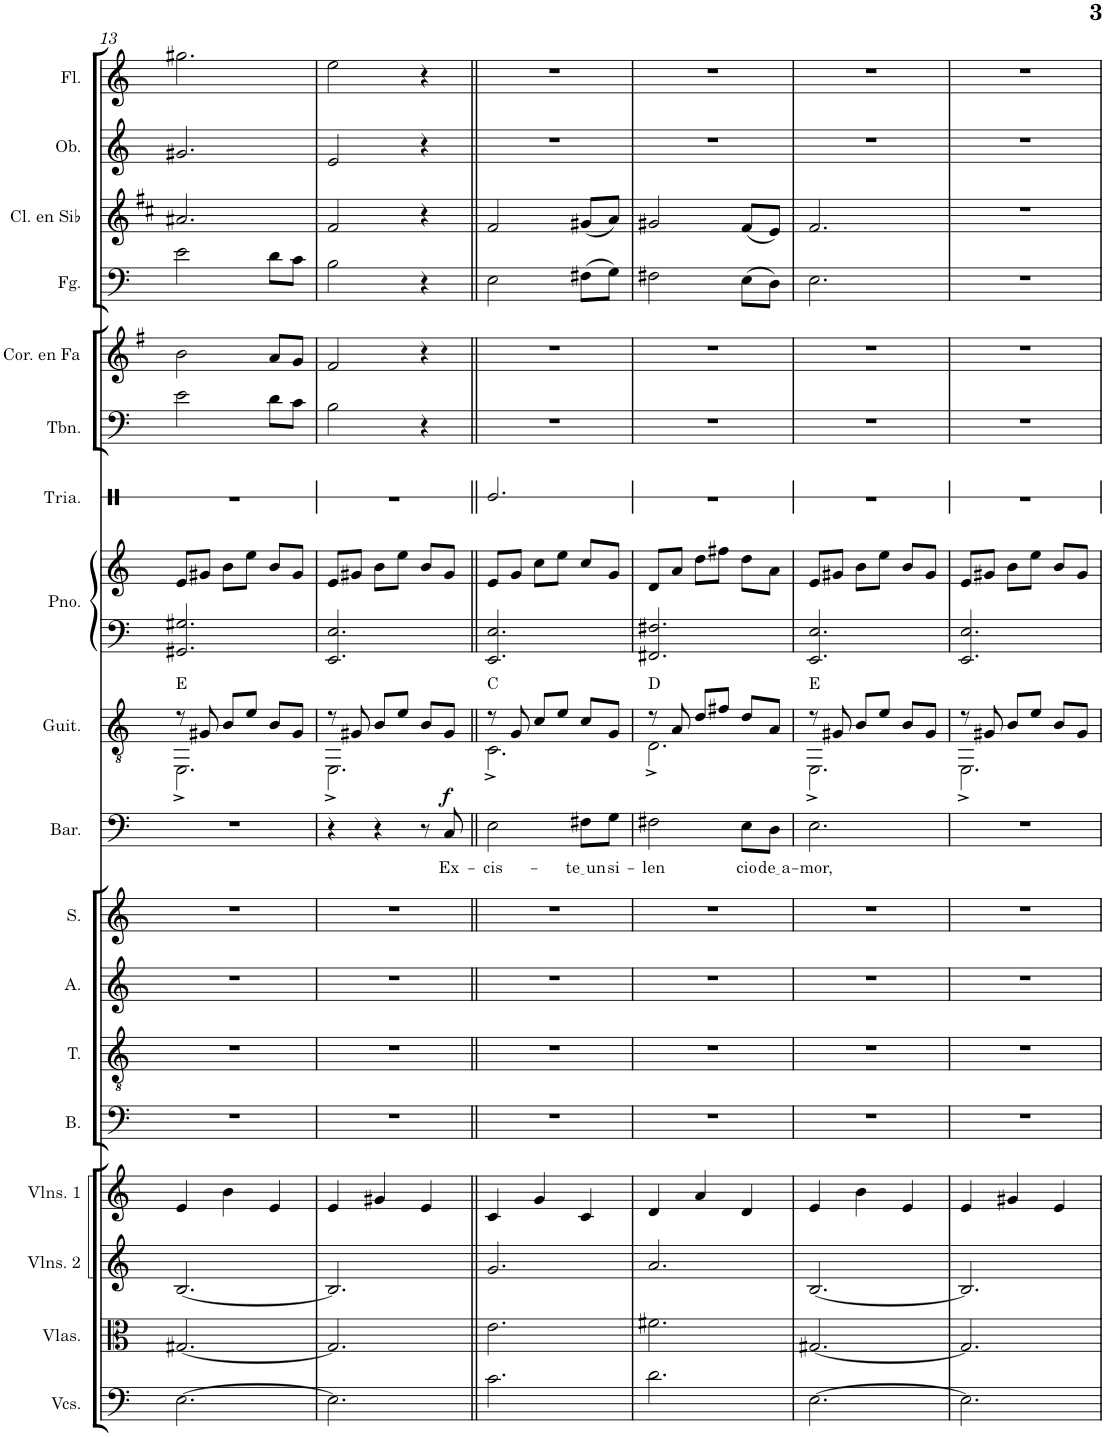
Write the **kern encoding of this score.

**kern	**kern	**kern	**kern	**kern	**kern	**kern	**kern	**kern	**text	**dynam	**kern	**harte	**kern	**kern	**kern	**kern	**kern	**kern	**kern	**kern	**kern
*part18	*part17	*part16	*part15	*part14	*part13	*part12	*part11	*part10	*part10	*part10	*part9	*part9	*part8	*part8	*part7	*part6	*part5	*part4	*part3	*part2	*part1
*staff19	*staff18	*staff17	*staff16	*staff15	*staff14	*staff13	*staff12	*staff11	*staff11	*staff11	*staff10	*	*staff9	*staff8	*staff7	*staff6	*staff5	*staff4	*staff3	*staff2	*staff1
*I"Violonchelos	*I"Violas	*I"Violines 2	*I"Violines 1	*I"Bajo	*I"Tenor	*I"Alto	*I"Soprano	*I"Barítono	*	*	*I"Guitarra	*	*I"Piano	*	*I"Triángulo	*I"Trombón	*I"Corno en Fa	*I"Fagot	*I"Clarinete en Sib	*I"Oboe	*I"Flauta
*I'Vcs.	*I'Vlas.	*I'Vlns. 2	*I'Vlns. 1	*I'B.	*I'T.	*I'A.	*I'S.	*I'Bar.	*	*	*I'Guit.	*	*I'Pno.	*	*	*I'Tbn.	*I'Cor. en Fa	*I'Fg.	*I'Cl. en Sib	*I'Ob.	*I'Fl.
!!LO:PB:g=z
*clefF4	*clefC3	*clefG2	*clefG2	*clefF4	*clefGv2	*clefG2	*clefG2	*clefF4	*	*	*clefGv2	*	*clefF4	*clefG2	*clefX	*clefF4	*clefG2	*clefF4	*clefG2	*clefG2	*clefG2
*	*	*	*	*	*	*	*	*	*	*	*	*	*	*	*	*	*Trd4c7	*	*Trd1c2	*	*
*k[]	*k[]	*k[]	*k[]	*k[]	*k[]	*k[]	*k[]	*k[]	*	*	*k[]	*	*k[]	*k[]	*k[]	*k[]	*k[f#]	*k[]	*k[f#c#]	*k[]	*k[]
*M3/4	*M3/4	*M3/4	*M3/4	*M3/4	*M3/4	*M3/4	*M3/4	*M3/4	*	*	*M3/4	*	*M3/4	*M3/4	*M3/4	*M3/4	*M3/4	*M3/4	*M3/4	*M3/4	*M3/4
=13	=13	=13	=13	=13	=13	=13	=13	=13	=13	=13	=13	=13	=13	=13	=13	=13	=13	=13	=13	=13	=13
*	*	*	*	*	*	*	*	*	*	*	*^	*	*	*	*	*	*	*	*	*	*
[2.E\	[2.G#X/	[2.B/	4e/	2.r	2.r	2.r	2.r	2.r	.	.	8r	2.EE^\	E:maj	2.GG#X/ 2.G#X/	8e/L	2.r	2e\	2b\	2e\	2.a#X/	2.g#X/	2.gg#X\
.	.	.	.	.	.	.	.	.	.	.	8G#X/	.	.	.	8g#X/J	.	.	.	.	.	.	.
.	.	.	4b\	.	.	.	.	.	.	.	8B/L	.	.	.	8b\L	.	.	.	.	.	.	.
.	.	.	.	.	.	.	.	.	.	.	8e/J	.	.	.	8ee\J	.	.	.	.	.	.	.
.	.	.	4e/	.	.	.	.	.	.	.	8B/L	.	.	.	8b/L	.	8d\L	8a/L	8d\L	.	.	.
.	.	.	.	.	.	.	.	.	.	.	8G#/J	.	.	.	8g#/J	.	8c\J	8g/J	8c\J	.	.	.
=14	=14	=14	=14	=14	=14	=14	=14	=14	=14	=14	=14	=14	=14	=14	=14	=14	=14	=14	=14	=14	=14	=14
2.E\]	2.G#/]	2.B/]	4e/	2.r	2.r	2.r	2.r	4r	.	.	8r	2.EE^\	.	2.EE/ 2.E/	8e/L	2.r	2B\	2f#/	2B\	2f#/	2e/	2ee\
.	.	.	.	.	.	.	.	.	.	.	8G#X/	.	.	.	8g#X/J	.	.	.	.	.	.	.
.	.	.	4g#X/	.	.	.	.	4r	.	.	8B/L	.	.	.	8b\L	.	.	.	.	.	.	.
.	.	.	.	.	.	.	.	.	.	.	8e/J	.	.	.	8ee\J	.	.	.	.	.	.	.
.	.	.	4e/	.	.	.	.	8r	.	.	8B/L	.	.	.	8b/L	.	4r	4r	4r	4r	4r	4r
!	!	!	!	!	!	!	!	!	!LO:LY:b	!LO:DY:a	!	!	!	!	!	!	!	!	!	!	!	!
.	.	.	.	.	.	.	.	8C/	Ex-	f	8G#/J	.	.	.	8g#/J	.	.	.	.	.	.	.
=15||	=15||	=15||	=15||	=15||	=15||	=15||	=15||	=15||	=15||	=15||	=15||	=15||	=15||	=15||	=15||	=15||	=15||	=15||	=15||	=15||	=15||	=15||
!	!	!	!	!	!	!	!	!	!LO:LY:b	!	!	!	!	!	!	!	!	!	!	!	!	!
2.c\	2.e\	2.g/	4c/	2.r	2.r	2.r	2.r	2E\	-cis-	.	8r	2.C^\	C:maj	2.EE/ 2.E/	8e/L	2.Re/	2.r	2.r	2E\	2f#/	2.r	2.r
.	.	.	.	.	.	.	.	.	.	.	8G/	.	.	.	8g/J	.	.	.	.	.	.	.
.	.	.	4g/	.	.	.	.	.	.	.	8c/L	.	.	.	8cc\L	.	.	.	.	.	.	.
.	.	.	.	.	.	.	.	.	.	.	8e/J	.	.	.	8ee\J	.	.	.	.	.	.	.
!	!	!	!	!	!	!	!	!	!LO:LY:b	!	!	!	!	!	!	!	!	!	!	!	!	!
.	.	.	4c/	.	.	.	.	8F#X\L	te un	.	8c/L	.	.	.	8cc/L	.	.	.	(8F#X\L	(8g#X/L	.	.
!	!	!	!	!	!	!	!	!	!LO:LY:b	!	!	!	!	!	!	!	!	!	!	!	!	!
.	.	.	.	.	.	.	.	8G\J	si-	.	8G/J	.	.	.	8g/J	.	.	.	8G\J)	8a/J)	.	.
=16	=16	=16	=16	=16	=16	=16	=16	=16	=16	=16	=16	=16	=16	=16	=16	=16	=16	=16	=16	=16	=16	=16
!	!	!	!	!	!	!	!	!	!LO:LY:b	!	!	!	!	!	!	!	!	!	!	!	!	!
2.d\	2.f#X\	2.a/	4d/	2.r	2.r	2.r	2.r	2F#X\	-len	.	8r	2.D^\	D:maj	2.FF#X/ 2.F#X/	8d/L	2.r	2.r	2.r	2F#X\	2g#X/	2.r	2.r
.	.	.	.	.	.	.	.	.	.	.	8A/	.	.	.	8a/J	.	.	.	.	.	.	.
.	.	.	4a/	.	.	.	.	.	.	.	8d/L	.	.	.	8dd\L	.	.	.	.	.	.	.
.	.	.	.	.	.	.	.	.	.	.	8f#X/J	.	.	.	8ff#X\J	.	.	.	.	.	.	.
!	!	!	!	!	!	!	!	!	!LO:LY:b	!	!	!	!	!	!	!	!	!	!	!	!	!
.	.	.	4d/	.	.	.	.	8E\L	cio	.	8d/L	.	.	.	8dd\L	.	.	.	(8E\L	(8f#/L	.	.
!	!	!	!	!	!	!	!	!	!LO:LY:b	!	!	!	!	!	!	!	!	!	!	!	!	!
.	.	.	.	.	.	.	.	8D\J	de a	.	8A/J	.	.	.	8a\J	.	.	.	8D\J)	8e/J)	.	.
=17	=17	=17	=17	=17	=17	=17	=17	=17	=17	=17	=17	=17	=17	=17	=17	=17	=17	=17	=17	=17	=17	=17
!	!	!	!	!	!	!	!	!	!LO:LY:b	!	!	!	!	!	!	!	!	!	!	!	!	!
[2.E\	[2.G#X/	[2.B/	4e/	2.r	2.r	2.r	2.r	2.E\	-mor,	.	8r	2.EE^\	E:maj	2.EE/ 2.E/	8e/L	2.r	2.r	2.r	2.E\	2.f#/	2.r	2.r
.	.	.	.	.	.	.	.	.	.	.	8G#X/	.	.	.	8g#X/J	.	.	.	.	.	.	.
.	.	.	4b\	.	.	.	.	.	.	.	8B/L	.	.	.	8b\L	.	.	.	.	.	.	.
.	.	.	.	.	.	.	.	.	.	.	8e/J	.	.	.	8ee\J	.	.	.	.	.	.	.
.	.	.	4e/	.	.	.	.	.	.	.	8B/L	.	.	.	8b/L	.	.	.	.	.	.	.
.	.	.	.	.	.	.	.	.	.	.	8G#/J	.	.	.	8g#/J	.	.	.	.	.	.	.
=18	=18	=18	=18	=18	=18	=18	=18	=18	=18	=18	=18	=18	=18	=18	=18	=18	=18	=18	=18	=18	=18	=18
2.E\]	2.G#/]	2.B/]	4e/	2.r	2.r	2.r	2.r	2.r	.	.	8r	2.EE^\	.	2.EE/ 2.E/	8e/L	2.r	2.r	2.r	2.r	2.r	2.r	2.r
.	.	.	.	.	.	.	.	.	.	.	8G#X/	.	.	.	8g#X/J	.	.	.	.	.	.	.
.	.	.	4g#X/	.	.	.	.	.	.	.	8B/L	.	.	.	8b\L	.	.	.	.	.	.	.
.	.	.	.	.	.	.	.	.	.	.	8e/J	.	.	.	8ee\J	.	.	.	.	.	.	.
.	.	.	4e/	.	.	.	.	.	.	.	8B/L	.	.	.	8b/L	.	.	.	.	.	.	.
.	.	.	.	.	.	.	.	.	.	.	8G#/J	.	.	.	8g#/J	.	.	.	.	.	.	.
*	*	*	*	*	*	*	*	*	*	*	*v	*v	*	*	*	*	*	*	*	*	*	*
=	=	=	=	=	=	=	=	=	=	=	=	=	=	=	=	=	=	=	=	=	=
*-	*-	*-	*-	*-	*-	*-	*-	*-	*-	*-	*-	*-	*-	*-	*-	*-	*-	*-	*-	*-	*-
